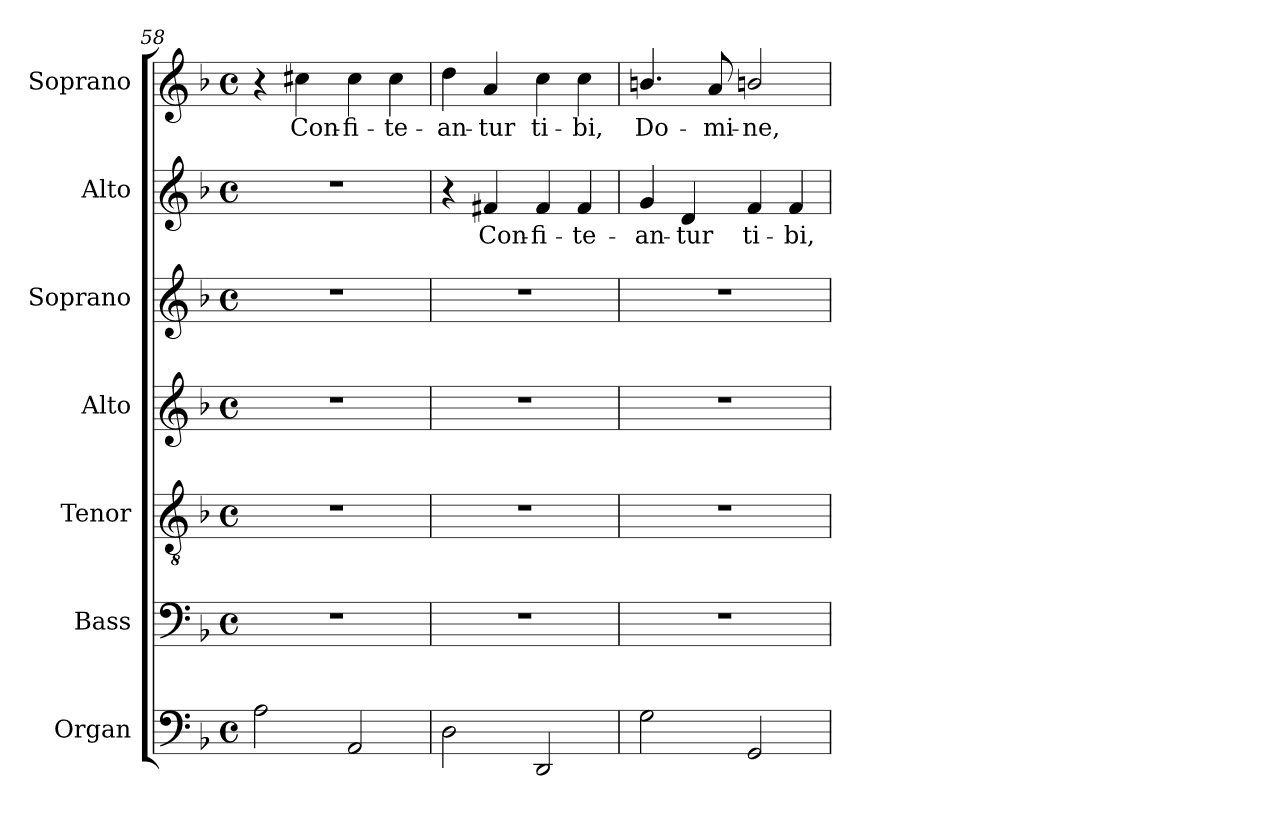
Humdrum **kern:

**kern	**kern	**kern	**kern	**kern	**kern	**text	**kern	**text
*part7	*part6	*part5	*part4	*part3	*part2	*part2	*part1	*part1
*staff7	*staff6	*staff5	*staff4	*staff3	*staff2	*staff2	*staff1	*staff1
*I"Organ	*I"Bass	*I"Tenor	*I"Alto	*I"Soprano	*I"Alto	*	*I"Soprano	*
*I'Org.	*I'B.	*I'T.	*I'A.	*I'S.	*I'A.	*	*I'S.	*
!!LO:LB:g=z
*clefF4	*clefF4	*clefGv2	*clefG2	*clefG2	*clefG2	*	*clefG2	*
*	*	*ITrd7c12	*	*	*	*	*	*
*k[b-]	*k[b-]	*k[b-]	*k[b-]	*k[b-]	*k[b-]	*	*k[b-]	*
*F:	*F:	*F:	*F:	*F:	*F:	*	*F:	*
*M4/4	*M4/4	*M4/4	*M4/4	*M4/4	*M4/4	*	*M4/4	*
*met(c)	*met(c)	*met(c)	*met(c)	*met(c)	*met(c)	*	*met(c)	*
=58	=58	=58	=58	=58	=58	=58	=58	=58
2Ai\	1r	1r	1r	1r	1r	.	4r	.
!	!	!	!	!	!	!	!	!LO:LY:b:color=#000000
.	.	.	.	.	.	.	4cc#Xi\	Con-
!	!	!	!	!	!	!	!	!LO:LY:b:color=#000000
2AAi/	.	.	.	.	.	.	4cc#i\	-fi-
!	!	!	!	!	!	!	!	!LO:LY:b:color=#000000
.	.	.	.	.	.	.	4cc#i\	-te-
=59	=59	=59	=59	=59	=59	=59	=59	=59
!	!	!	!	!	!	!	!	!LO:LY:b:color=#000000
2Di\	1r	1r	1r	1r	4r	.	4ddi\	-an-
!	!	!	!	!	!	!LO:LY:b:color=#000000	!	!
!	!	!	!	!	!	!	!	!LO:LY:b:color=#000000
.	.	.	.	.	4f#Xi/	Con-	4ai/	-tur
!	!	!	!	!	!	!LO:LY:b:color=#000000	!	!
!	!	!	!	!	!	!	!	!LO:LY:b:color=#000000
2DDi/	.	.	.	.	4f#i/	-fi-	4cci\	ti-
!	!	!	!	!	!	!LO:LY:b:color=#000000	!	!
!	!	!	!	!	!	!	!	!LO:LY:b:color=#000000
.	.	.	.	.	4f#i/	-te-	4cci\	-bi,
=60	=60	=60	=60	=60	=60	=60	=60	=60
!	!	!	!	!	!	!LO:LY:b:color=#000000	!	!
!	!	!	!	!	!	!	!	!LO:LY:b:color=#000000
2Gi\	1r	1r	1r	1r	4gi/	-an-	4.bni/	Do-
!	!	!	!	!	!	!LO:LY:b:color=#000000	!	!
.	.	.	.	.	4di/	-tur	.	.
!	!	!	!	!	!	!	!	!LO:LY:b:color=#000000
.	.	.	.	.	.	.	8ai/	-mi-
!	!	!	!	!	!	!LO:LY:b:color=#000000	!	!
!	!	!	!	!	!	!	!	!LO:LY:b:color=#000000
2GGi/	.	.	.	.	4fi/	ti-	2bni/	-ne,
!	!	!	!	!	!	!LO:LY:b:color=#000000	!	!
.	.	.	.	.	4fi/	-bi,	.	.
=	=	=	=	=	=	=	=	=
*-	*-	*-	*-	*-	*-	*-	*-	*-
